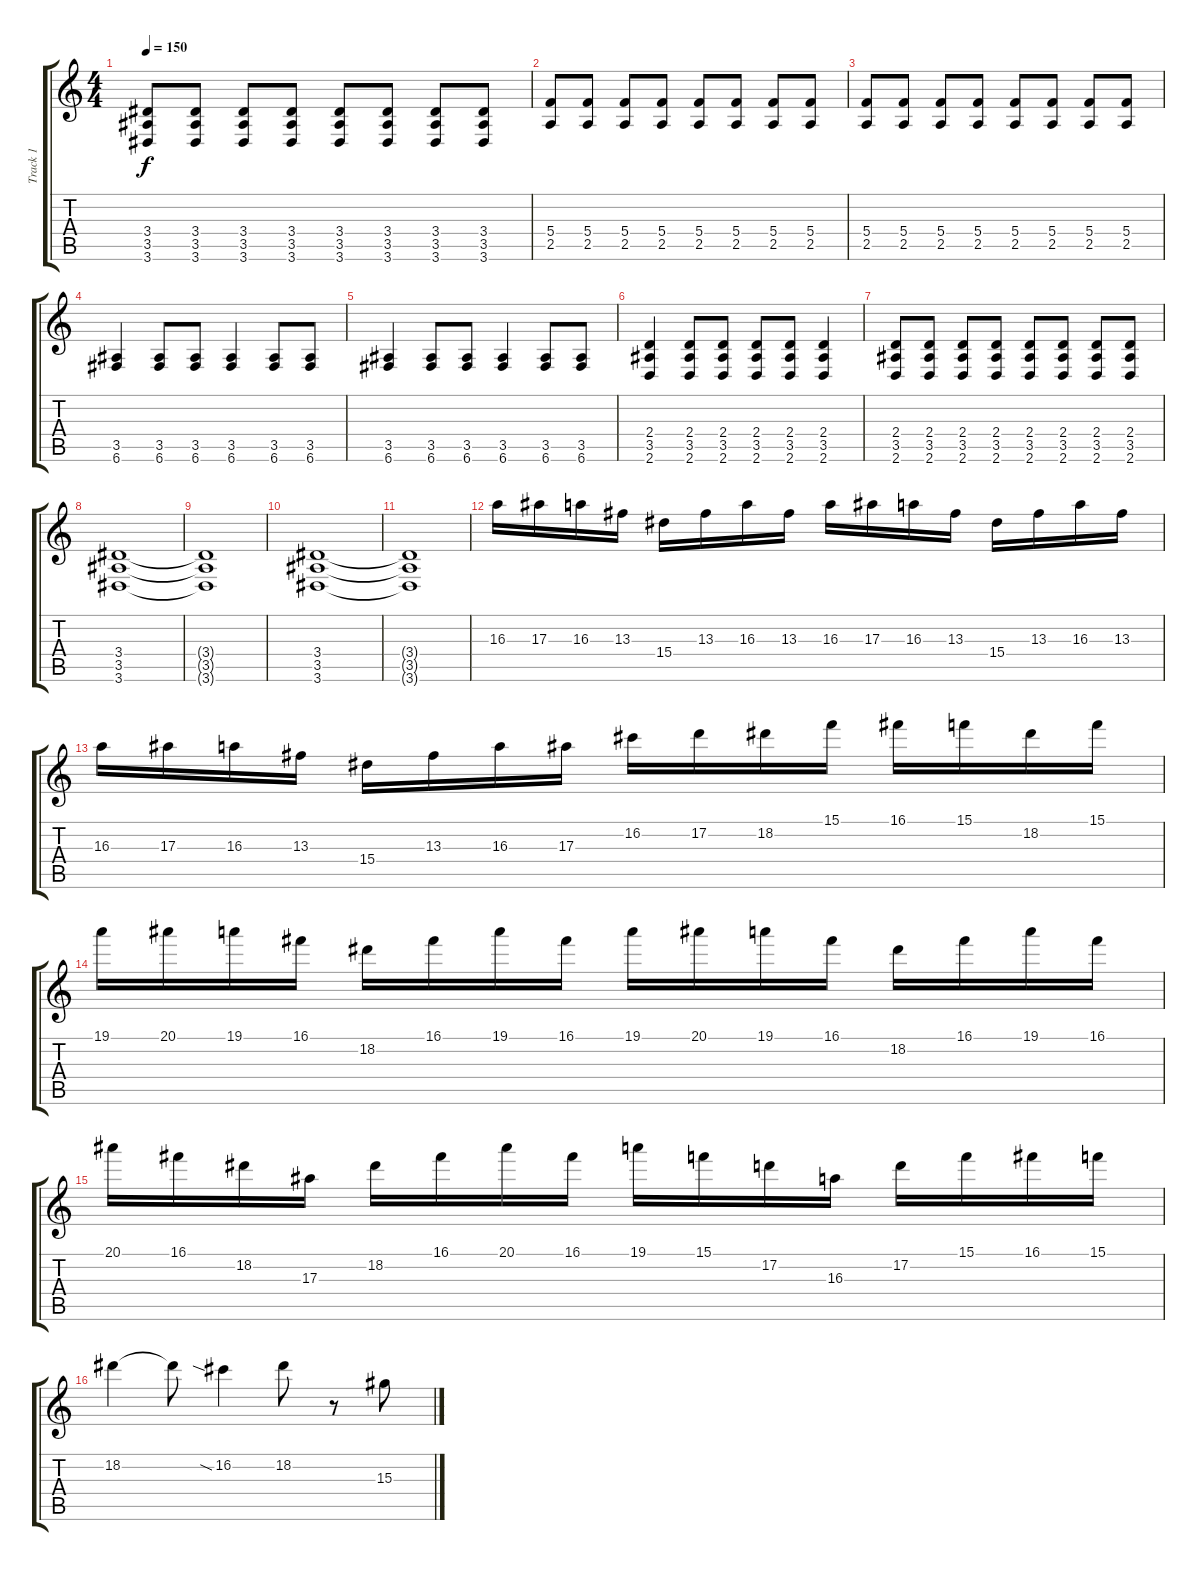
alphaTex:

\track ("Track 1" "Track 1") {instrument overdrivenguitar}
\staff {score tabs}
\tuning (D4 A3 F3 C3 G2 C2) {hide}
\ts (4 4)
\tempo 150
\clef g2
\ks c
(3.4 3.5 3.6).8{dy f} (3.4 3.5 3.6).8 (3.4 3.5 3.6).8 (3.4 3.5 3.6).8 (3.4 3.5 3.6).8 (3.4 3.5 3.6).8 (3.4 3.5 3.6).8 (3.4 3.5 3.6).8 |
(5.4 2.5).8 (5.4 2.5).8 (5.4 2.5).8 (5.4 2.5).8 (5.4 2.5).8 (5.4 2.5).8 (5.4 2.5).8 (5.4 2.5).8 |
(5.4 2.5).8 (5.4 2.5).8 (5.4 2.5).8 (5.4 2.5).8 (5.4 2.5).8 (5.4 2.5).8 (5.4 2.5).8 (5.4 2.5).8 |
(3.5 6.6).4 (3.5 6.6).8 (3.5 6.6).8 (3.5 6.6).4 (3.5 6.6).8 (3.5 6.6).8 |
(3.5 6.6).4 (3.5 6.6).8 (3.5 6.6).8 (3.5 6.6).4 (3.5 6.6).8 (3.5 6.6).8 |
(2.4 3.5 2.6).4 (2.4 3.5 2.6).8 (2.4 3.5 2.6).8 (2.4 3.5 2.6).8 (2.4 3.5 2.6).8 (2.4 3.5 2.6).4 |
(2.4 3.5 2.6).8 (2.4 3.5 2.6).8 (2.4 3.5 2.6).8 (2.4 3.5 2.6).8 (2.4 3.5 2.6).8 (2.4 3.5 2.6).8 (2.4 3.5 2.6).8 (2.4 3.5 2.6).8 |
(3.4 3.5 3.6).1 |
(3.4{t} 3.5{t} 3.6{t}).1 |
(3.4 3.5 3.6).1 |
(3.4{t} 3.5{t} 3.6{t}).1 |
16.3.16 17.3.16 16.3.16 13.3.16 15.4.16 13.3.16 16.3.16 13.3.16 16.3.16 17.3.16 16.3.16 13.3.16 15.4.16 13.3.16 16.3.16 13.3.16 |
16.3.16 17.3.16 16.3.16 13.3.16 15.4.16 13.3.16 16.3.16 17.3.16 16.2.16 17.2.16 18.2.16 15.1.16 16.1.16 15.1.16 18.2.16 15.1.16 |
19.1.16 20.1.16 19.1.16 16.1.16 18.2.16 16.1.16 19.1.16 16.1.16 19.1.16 20.1.16 19.1.16 16.1.16 18.2.16 16.1.16 19.1.16 16.1.16 |
20.1.16 16.1.16 18.2.16 17.3.16 18.2.16 16.1.16 20.1.16 16.1.16 19.1.16 15.1.16 17.2.16 16.3.16 17.2.16 15.1.16 16.1.16 15.1.16 |
18.2.4 18.2{t}.8 16.2{sia}.4 18.2.8 r.8 15.3.8
